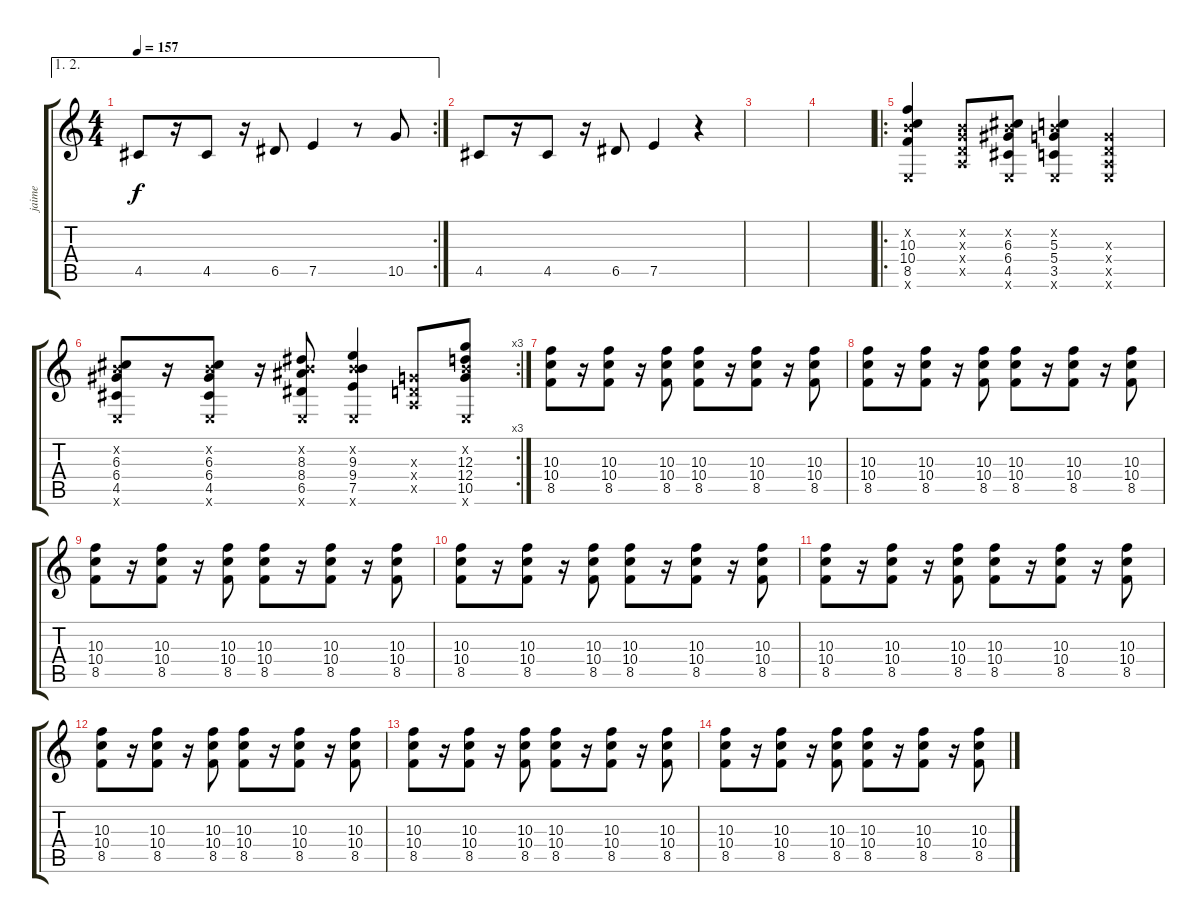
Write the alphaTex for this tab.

\track ("jaime" "jaime") {instrument distortionguitar}
\staff {score tabs}
\tuning (E4 B3 G3 D3 A2 E2) {hide}
\ae (1 2)
\rc 2
\ts (4 4)
\tempo 157
\clef g2
\ks c
4.5.8{dy f} r.16 4.5.8 r.16 6.5.8 7.5.4 r.8 10.5.8 |
4.5.8 r.16 4.5.8 r.16 6.5.8 7.5.4 r.4 |
|
|
\ro
(0.2{x} 10.3 10.4 8.5 0.6{x}).4{volume 12 instrument overdrivenguitar} (0.2{x} 0.3{x} 0.4{x} 0.5{x}).8 (0.2{x} 6.3 6.4 4.5 0.6{x}).8 (0.2{x} 5.3 5.4 3.5 0.6{x}).4 (0.3{x} 0.4{x} 0.5{x} 0.6{x}).4 |
\rc 3
(0.2{x} 6.3 6.4 4.5 0.6{x}).8 r.16 (0.2{x} 6.3 6.4 4.5 0.6{x}).8 r.16 (0.2{x} 8.3 8.4 6.5 0.6{x}).8 (0.2{x} 9.3 9.4 7.5 0.6{x}).4 (0.3{x} 0.4{x} 0.5{x}).8 (0.2{x} 12.3 12.4 10.5 0.6{x}).8 |
(10.3 10.4 8.5).8{instrument distortionguitar} r.16 (10.3 10.4 8.5).8 r.16 (10.3 10.4 8.5).8 (10.3 10.4 8.5).8 r.16 (10.3 10.4 8.5).8 r.16 (10.3 10.4 8.5).8 |
(10.3 10.4 8.5).8{instrument distortionguitar} r.16 (10.3 10.4 8.5).8 r.16 (10.3 10.4 8.5).8 (10.3 10.4 8.5).8 r.16 (10.3 10.4 8.5).8 r.16 (10.3 10.4 8.5).8 |
(10.3 10.4 8.5).8{instrument distortionguitar} r.16 (10.3 10.4 8.5).8 r.16 (10.3 10.4 8.5).8 (10.3 10.4 8.5).8 r.16 (10.3 10.4 8.5).8 r.16 (10.3 10.4 8.5).8 |
(10.3 10.4 8.5).8{instrument distortionguitar} r.16 (10.3 10.4 8.5).8 r.16 (10.3 10.4 8.5).8 (10.3 10.4 8.5).8 r.16 (10.3 10.4 8.5).8 r.16 (10.3 10.4 8.5).8 |
(10.3 10.4 8.5).8{instrument distortionguitar} r.16 (10.3 10.4 8.5).8 r.16 (10.3 10.4 8.5).8 (10.3 10.4 8.5).8 r.16 (10.3 10.4 8.5).8 r.16 (10.3 10.4 8.5).8 |
(10.3 10.4 8.5).8{instrument distortionguitar} r.16 (10.3 10.4 8.5).8 r.16 (10.3 10.4 8.5).8 (10.3 10.4 8.5).8 r.16 (10.3 10.4 8.5).8 r.16 (10.3 10.4 8.5).8 |
(10.3 10.4 8.5).8{instrument distortionguitar} r.16 (10.3 10.4 8.5).8 r.16 (10.3 10.4 8.5).8 (10.3 10.4 8.5).8 r.16 (10.3 10.4 8.5).8 r.16 (10.3 10.4 8.5).8 |
(10.3 10.4 8.5).8{instrument distortionguitar} r.16 (10.3 10.4 8.5).8 r.16 (10.3 10.4 8.5).8 (10.3 10.4 8.5).8 r.16 (10.3 10.4 8.5).8 r.16 (10.3 10.4 8.5).8
